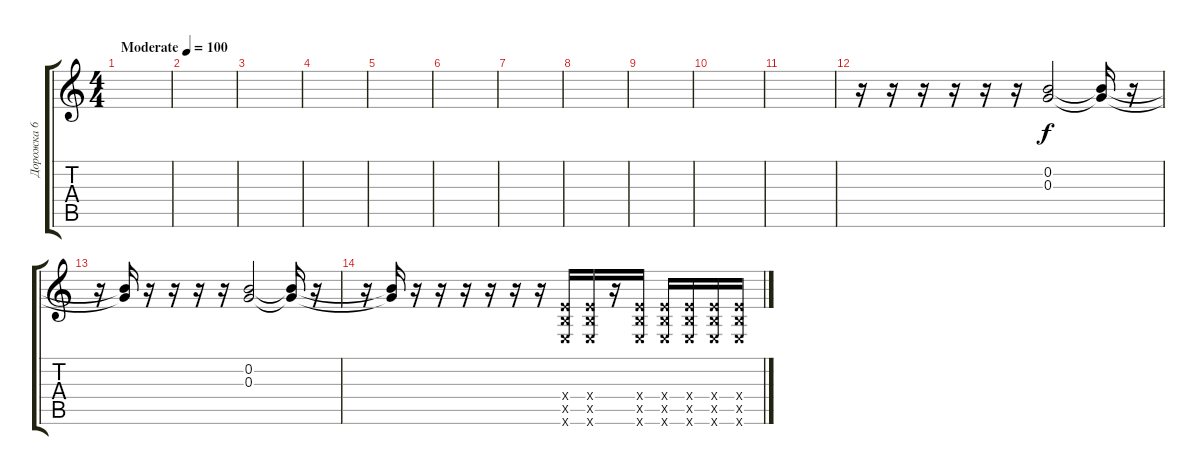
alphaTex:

\track ("Дорожка 6" "Дорожка 6") {instrument distortionguitar}
\staff {score tabs}
\tuning (E4 B3 G3 D3 A2 E2) {hide}
\ts (4 4)
\tempo (100 "Moderate")
\clef g2
\ks c
|
|
|
|
|
|
|
|
|
|
|
r.16 r.16 r.16 r.16 r.16 r.16 (0.2 0.3).2 (0.2{t} 0.3{t}).16 r.16 |
r.16 (0.2{t} 0.3{t}).16 r.16 r.16 r.16 r.16 (0.2 0.3).2 (0.2{t} 0.3{t}).16 r.16 |
r.16 (0.2{t} 0.3{t}).16 r.16 r.16 r.16 r.16 r.16 r.16 (2.4{x} 2.5{x} 0.6{x}).16 (2.4{x} 2.5{x} 0.6{x}).16 r.16 (2.4{x} 2.5{x} 0.6{x}).16 (2.4{x} 2.5{x} 0.6{x}).16 (2.4{x} 2.5{x} 0.6{x}).16 (2.4{x} 2.5{x} 0.6{x}).16 (2.4{x} 2.5{x} 0.6{x}).16
